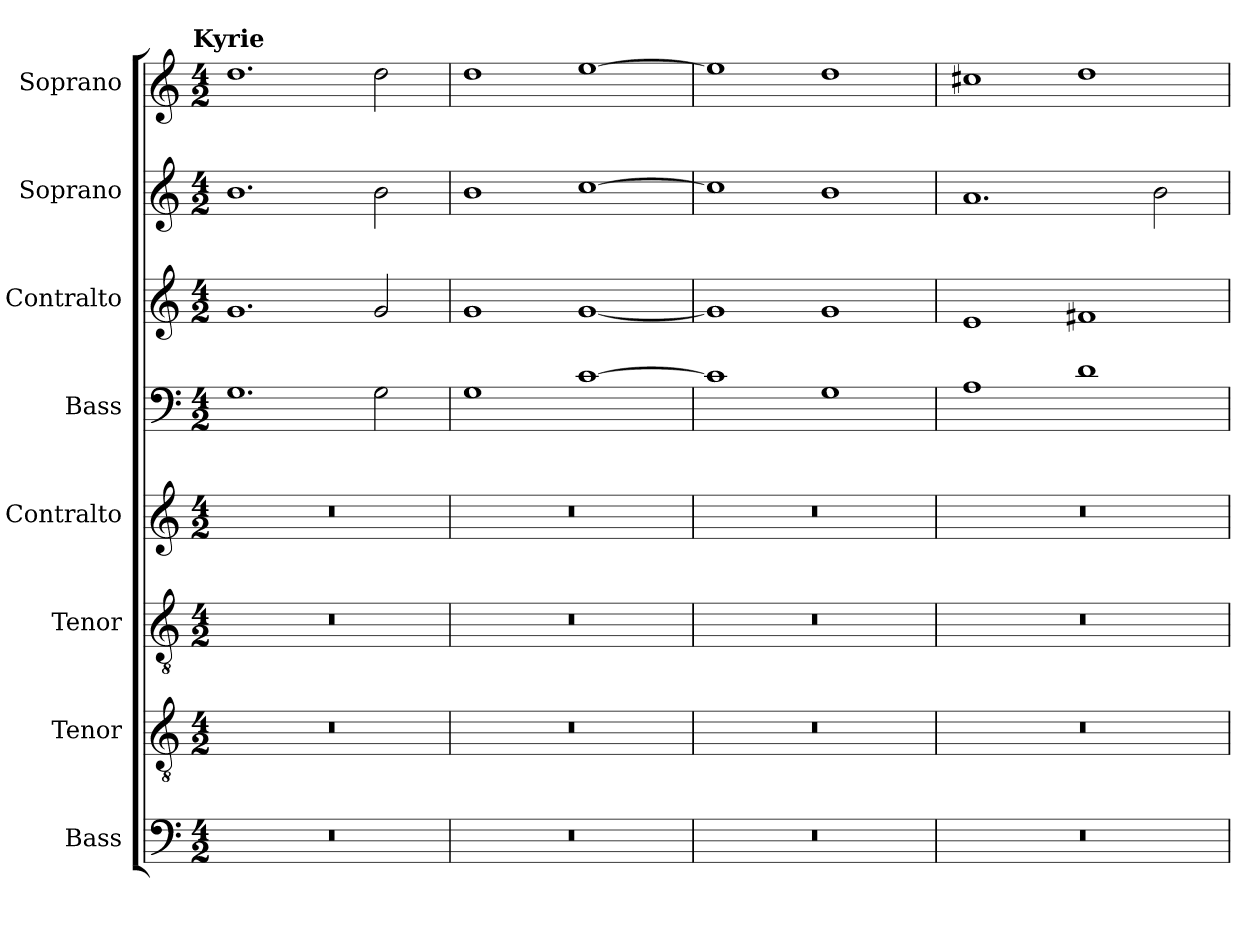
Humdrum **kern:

**kern	**kern	**kern	**kern	**kern	**kern	**kern	**kern
*part8	*part7	*part6	*part5	*part4	*part3	*part2	*part1
*staff8	*staff7	*staff6	*staff5	*staff4	*staff3	*staff2	*staff1
*I"Bass	*I"Tenor	*I"Tenor	*I"Contralto	*I"Bass	*I"Contralto	*I"Soprano	*I"Soprano
*I'B	*I'T	*I'T	*I'A	*I'B	*I'A	*I'S	*I'S
*clefF4	*clefGv2	*clefGv2	*clefG2	*clefF4	*clefG2	*clefG2	*clefG2
*k[]	*k[]	*k[]	*k[]	*k[]	*k[]	*k[]	*k[]
*G:mix	*G:mix	*G:mix	*G:mix	*G:mix	*G:mix	*G:mix	*G:mix
!!LO:TX:omd:t=Kyrie
*M4/2	*M4/2	*M4/2	*M4/2	*M4/2	*M4/2	*M4/2	*M4/2
=1	=1	=1	=1	=1	=1	=1	=1
0r	0r	0r	0r	1.G	1.g	1.b	1.dd
.	.	.	.	2G	2g	2b	2dd
=2	=2	=2	=2	=2	=2	=2	=2
0r	0r	0r	0r	1G	1g	1b	1dd
.	.	.	.	[1c	[1g	[1cc	[1ee
=3	=3	=3	=3	=3	=3	=3	=3
0r	0r	0r	0r	1c]	1g]	1cc]	1ee]
.	.	.	.	1G	1g	1b	1dd
=4	=4	=4	=4	=4	=4	=4	=4
0r	0r	0r	0r	1A	1e	1.a	1cc#X
.	.	.	.	1d	1f#X	.	1dd
.	.	.	.	.	.	2b	.
=	=	=	=	=	=	=	=
*-	*-	*-	*-	*-	*-	*-	*-
